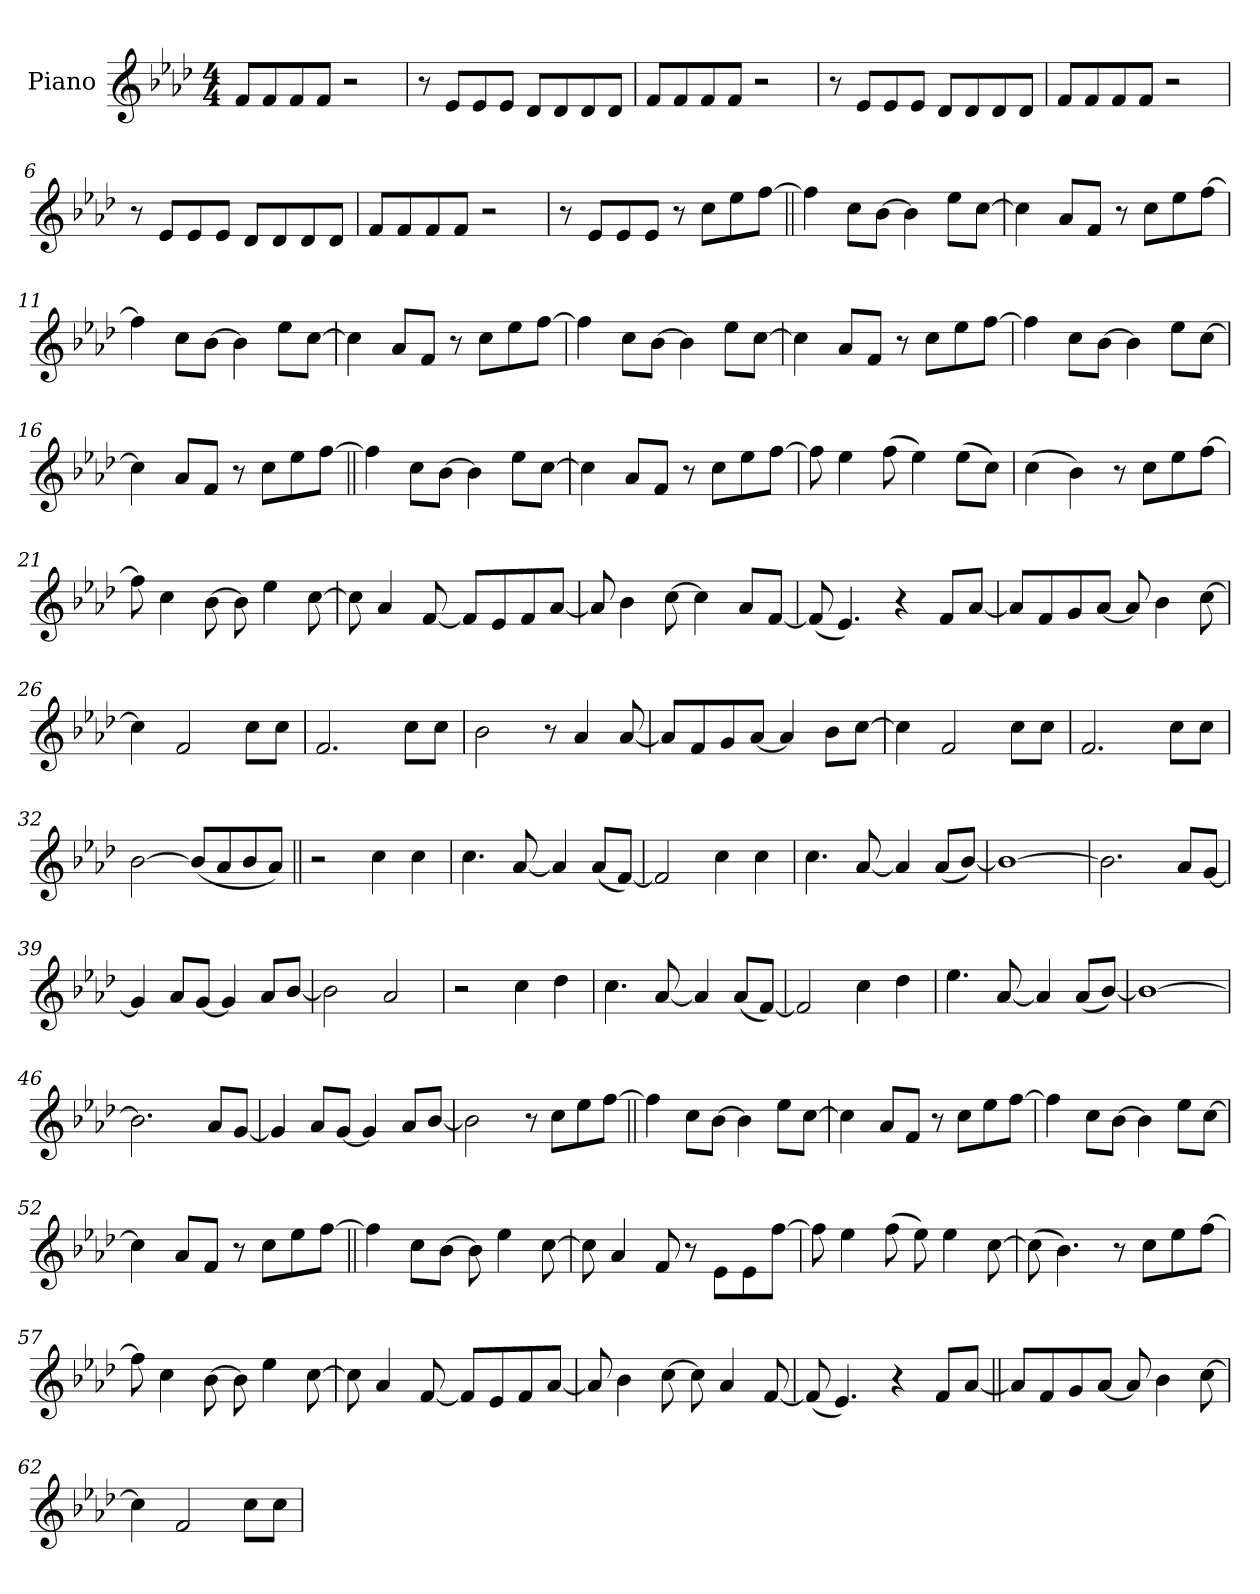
**kern
*part1
*staff1
*I"Piano
*I'Pno.
*clefG2
*k[b-e-a-d-]
*M4/4
*MM143
=1
8f!L
8f!
8f!
8f!J
2r
=2
8r
8e-!L
8e-!
8e-!J
8d-!L
8d-!
8d-!
8d-!J
=3
8f!L
8f!
8f!
8f!J
2r
=4
8r
8e-!L
8e-!
8e-!J
8d-!L
8d-!
8d-!
8d-!J
=5
8f!L
8f!
8f!
8f!J
2r
=6
8r
8e-!L
8e-!
8e-!J
8d-!L
8d-!
8d-!
8d-!J
=7
8f!L
8f!
8f!
8f!J
2r
=8
8r
8e-!L
8e-!
8e-!J
8r
8ccL
8ee-
[8ffJ
=9||
4ff]
8ccL
[8b-J
4b-]
8ee-L
[8ccJ
=10
4cc]
8a-L
8fJ
8r
8ccL
8ee-
[8ffJ
=11
4ff]
8ccL
[8b-J
4b-]
8ee-L
[8ccJ
=12
4cc]
8a-L
8fJ
8r
8ccL
8ee-
[8ffJ
=13
4ff]
8ccL
[8b-J
4b-]
8ee-L
[8ccJ
=14
4cc]
8a-L
8fJ
8r
8ccL
8ee-
[8ffJ
=15
4ff]
8ccL
[8b-J
4b-]
8ee-L
[8ccJ
=16
4cc]
8a-L
8fJ
8r
8ccL
8ee-
[8ffJ
=17||
4ff]
8ccL
[8b-J
4b-]
8ee-L
[8ccJ
=18
4cc]
8a-L
8fJ
8r
8ccL
8ee-
[8ffJ
=19
8ff]
4ee-
(>8ff
4ee-)
(>8ee-L
8ccJ)
=20
(>4cc
4b-)
8r
8ccL
8ee-
[8ffJ
=21
8ff]
4cc
[8b-
8b-]
4ee-
[8cc
=22
8cc]
4a-
[8f
8fL]
8e-
8f
[8a-J
=23
8a-]
4b-
[8cc
4cc]
8a-L
[8fJ
=24
(<8f]
4.e-)
4r
8fL
[8a-J
=25
8a-L]
8f
8g
[8a-J
8a-]
4b-
[8cc
=26
4cc]
2f
8ccL
8ccJ
=27
2.f
8ccL
8ccJ
=28
2b-
8r
4a-
[8a-
=29
8a-L]
8f
8g
[8a-J
4a-]
8b-L
[8ccJ
=30
4cc]
2f
8ccL
8ccJ
=31
2.f
8ccL
8ccJ
=32
[2b-
(<8b-L]
8a-
8b-
8a-J)
=33||
2r
4cc
4cc
=34
4.cc
[8a-
4a-]
(<8a-L
[8fJ)
=35
2f]
4cc
4cc
=36
4.cc
[8a-
4a-]
(<8a-L
[8b-J)
=37
1b-_
=38
2.b-]
8a-!L
[8g!J
=39
4g!]
8a-!L
[8g!J
4g!]
8a-!L
[8b-!J
=40
2b-!]
2a-!
=41
2r
4cc
4dd-
=42
4.cc
[8a-
4a-]
(<8a-L
[8fJ)
=43
2f]
4cc
4dd-
=44
4.ee-
[8a-
4a-]
(<8a-L
[8b-J)
=45
1b-_
=46
2.b-]
8a-!L
[8g!J
=47
4g!]
8a-!L
[8g!J
4g!]
8a-!L
[8b-!J
=48
2b-!]
8r
8ccL
8ee-
[8ffJ
=49||
4ff]
8ccL
[8b-J
4b-]
8ee-L
[8ccJ
=50
4cc]
8a-L
8fJ
8r
8ccL
8ee-
[8ffJ
=51
4ff]
8ccL
[8b-J
4b-]
8ee-L
[8ccJ
=52
4cc]
8a-L
8fJ
8r
8ccL
8ee-
[8ffJ
=53||
4ff]
8ccL
[8b-J
8b-]
4ee-
[8cc
=54
8cc]
4a-
8f
8r
8e-L
8e-
[8ffJ
=55
8ff]
4ee-
(>8ff
8ee-)
4ee-
[8cc
=56
(>8cc]
4.b-)
8r
8ccL
8ee-
[8ffJ
=57
8ff]
4cc
[8b-
8b-]
4ee-
[8cc
=58
8cc]
4a-
[8f
8fL]
8e-
8f
[8a-J
=59
8a-]
4b-
[8cc
8cc]
4a-
[8f
=60
(<8f]
4.e-)
4r
8fL
[8a-J
=61||
8a-L]
8f
8g
[8a-J
8a-]
4b-
[8cc
=62
4cc]
2f
8ccL
8ccJ
=
*-
